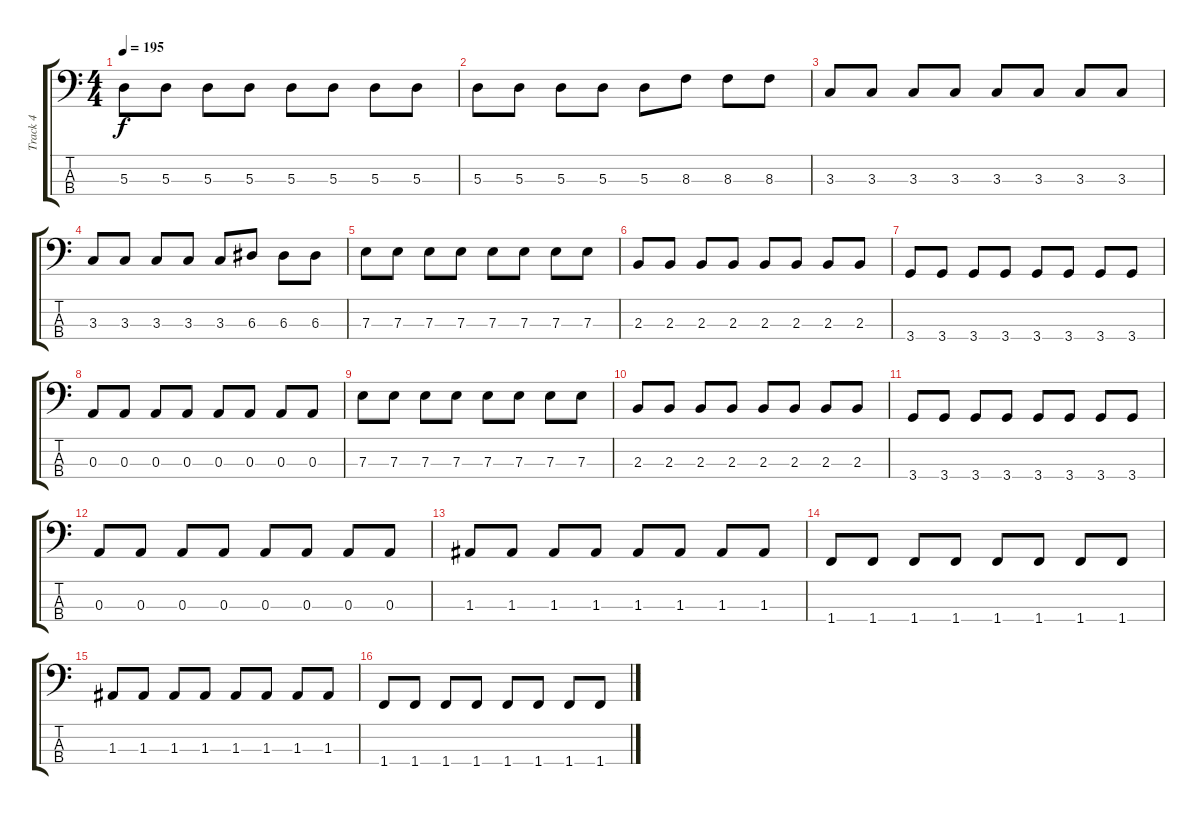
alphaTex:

\track ("Track 4" "Track 4") {instrument electricbassfinger}
\staff {score tabs}
\tuning (G2 D2 A1 E1) {hide}
\ts (4 4)
\tempo 195
\clef f4
\ks c
5.3.8{dy f} 5.3.8 5.3.8 5.3.8 5.3.8 5.3.8 5.3.8 5.3.8 |
5.3.8 5.3.8 5.3.8 5.3.8 5.3.8 8.3.8 8.3.8 8.3.8 |
3.3.8 3.3.8 3.3.8 3.3.8 3.3.8 3.3.8 3.3.8 3.3.8 |
3.3.8 3.3.8 3.3.8 3.3.8 3.3.8 6.3.8 6.3.8 6.3.8 |
7.3.8 7.3.8 7.3.8 7.3.8 7.3.8 7.3.8 7.3.8 7.3.8 |
2.3.8 2.3.8 2.3.8 2.3.8 2.3.8 2.3.8 2.3.8 2.3.8 |
3.4.8 3.4.8 3.4.8 3.4.8 3.4.8 3.4.8 3.4.8 3.4.8 |
0.3.8 0.3.8 0.3.8 0.3.8 0.3.8 0.3.8 0.3.8 0.3.8 |
7.3.8 7.3.8 7.3.8 7.3.8 7.3.8 7.3.8 7.3.8 7.3.8 |
2.3.8 2.3.8 2.3.8 2.3.8 2.3.8 2.3.8 2.3.8 2.3.8 |
3.4.8 3.4.8 3.4.8 3.4.8 3.4.8 3.4.8 3.4.8 3.4.8 |
0.3.8 0.3.8 0.3.8 0.3.8 0.3.8 0.3.8 0.3.8 0.3.8 |
1.3.8 1.3.8 1.3.8 1.3.8 1.3.8 1.3.8 1.3.8 1.3.8 |
1.4.8 1.4.8 1.4.8 1.4.8 1.4.8 1.4.8 1.4.8 1.4.8 |
1.3.8 1.3.8 1.3.8 1.3.8 1.3.8 1.3.8 1.3.8 1.3.8 |
1.4.8 1.4.8 1.4.8 1.4.8 1.4.8 1.4.8 1.4.8 1.4.8
